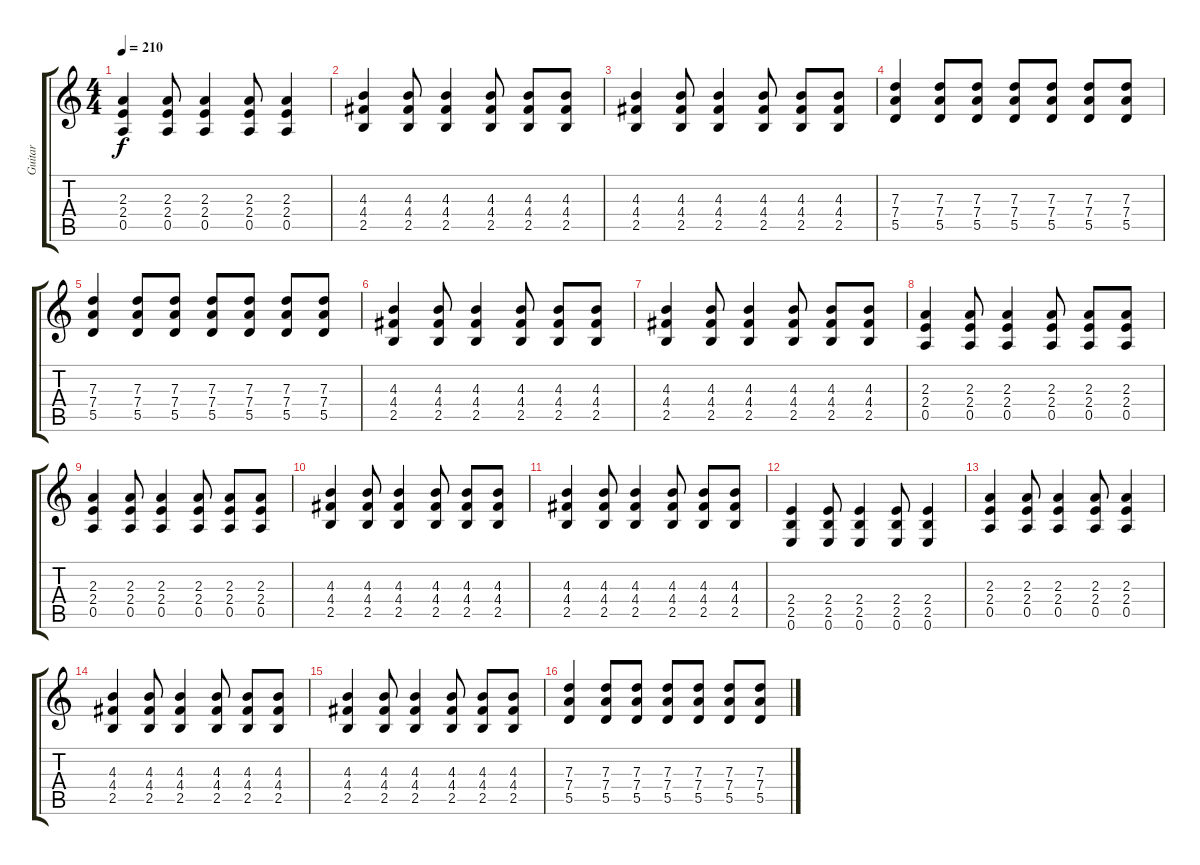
\track ("Guitar" "Guitar") {instrument overdrivenguitar}
\staff {score tabs}
\tuning (E4 B3 G3 D3 A2 E2) {hide}
\ts (4 4)
\tempo 210
\clef g2
\ks c
(2.3 2.4 0.5).4{dy f} (2.3 2.4 0.5).8 (2.3 2.4 0.5).4 (2.3 2.4 0.5).8 (2.3 2.4 0.5).4 |
(4.3 4.4 2.5).4 (4.3 4.4 2.5).8 (4.3 4.4 2.5).4 (4.3 4.4 2.5).8 (4.3 4.4 2.5).8 (4.3 4.4 2.5).8 |
(4.3 4.4 2.5).4 (4.3 4.4 2.5).8 (4.3 4.4 2.5).4 (4.3 4.4 2.5).8 (4.3 4.4 2.5).8 (4.3 4.4 2.5).8 |
(7.3 7.4 5.5).4 (7.3 7.4 5.5).8 (7.3 7.4 5.5).8 (7.3 7.4 5.5).8 (7.3 7.4 5.5).8 (7.3 7.4 5.5).8 (7.3 7.4 5.5).8 |
(7.3 7.4 5.5).4 (7.3 7.4 5.5).8 (7.3 7.4 5.5).8 (7.3 7.4 5.5).8 (7.3 7.4 5.5).8 (7.3 7.4 5.5).8 (7.3 7.4 5.5).8 |
(4.3 4.4 2.5).4 (4.3 4.4 2.5).8 (4.3 4.4 2.5).4 (4.3 4.4 2.5).8 (4.3 4.4 2.5).8 (4.3 4.4 2.5).8 |
(4.3 4.4 2.5).4 (4.3 4.4 2.5).8 (4.3 4.4 2.5).4 (4.3 4.4 2.5).8 (4.3 4.4 2.5).8 (4.3 4.4 2.5).8 |
(2.3 2.4 0.5).4 (2.3 2.4 0.5).8 (2.3 2.4 0.5).4 (2.3 2.4 0.5).8 (2.3 2.4 0.5).8 (2.3 2.4 0.5).8 |
(2.3 2.4 0.5).4 (2.3 2.4 0.5).8 (2.3 2.4 0.5).4 (2.3 2.4 0.5).8 (2.3 2.4 0.5).8 (2.3 2.4 0.5).8 |
(4.3 4.4 2.5).4 (4.3 4.4 2.5).8 (4.3 4.4 2.5).4 (4.3 4.4 2.5).8 (4.3 4.4 2.5).8 (4.3 4.4 2.5).8 |
(4.3 4.4 2.5).4 (4.3 4.4 2.5).8 (4.3 4.4 2.5).4 (4.3 4.4 2.5).8 (4.3 4.4 2.5).8 (4.3 4.4 2.5).8 |
(2.4 2.5 0.6).4 (2.4 2.5 0.6).8 (2.4 2.5 0.6).4 (2.4 2.5 0.6).8 (2.4 2.5 0.6).4 |
(2.3 2.4 0.5).4 (2.3 2.4 0.5).8 (2.3 2.4 0.5).4 (2.3 2.4 0.5).8 (2.3 2.4 0.5).4 |
(4.3 4.4 2.5).4 (4.3 4.4 2.5).8 (4.3 4.4 2.5).4 (4.3 4.4 2.5).8 (4.3 4.4 2.5).8 (4.3 4.4 2.5).8 |
(4.3 4.4 2.5).4 (4.3 4.4 2.5).8 (4.3 4.4 2.5).4 (4.3 4.4 2.5).8 (4.3 4.4 2.5).8 (4.3 4.4 2.5).8 |
(7.3 7.4 5.5).4 (7.3 7.4 5.5).8 (7.3 7.4 5.5).8 (7.3 7.4 5.5).8 (7.3 7.4 5.5).8 (7.3 7.4 5.5).8 (7.3 7.4 5.5).8
